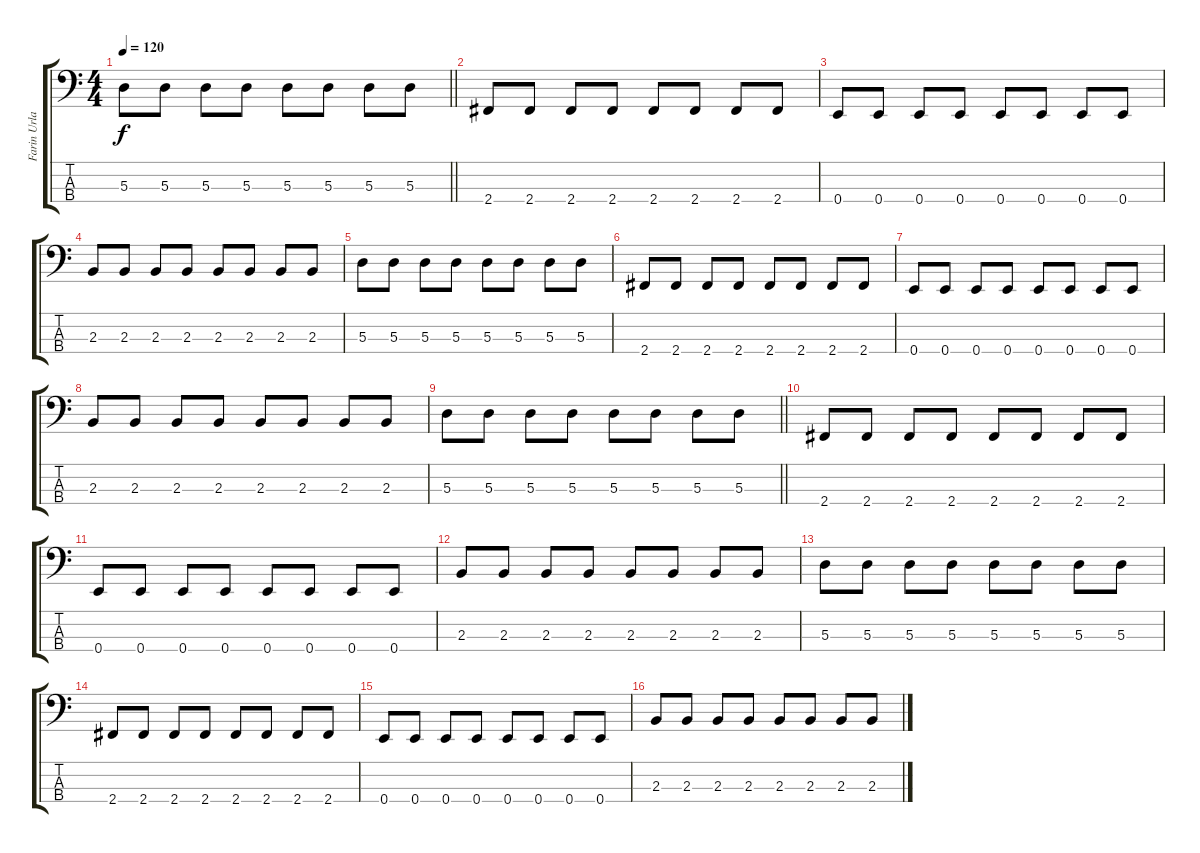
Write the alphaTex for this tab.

\track ("Farin Urlaub" "Farin Urla") {instrument electricbasspick}
\staff {score tabs}
\tuning (G2 D2 A1 E1) {hide}
\ts (4 4)
\tempo 120
\clef f4
\barLineRight lightlight
\ks c
5.3.8{dy f} 5.3.8 5.3.8 5.3.8 5.3.8 5.3.8 5.3.8 5.3.8 |
2.4.8 2.4.8 2.4.8 2.4.8 2.4.8 2.4.8 2.4.8 2.4.8 |
0.4.8 0.4.8 0.4.8 0.4.8 0.4.8 0.4.8 0.4.8 0.4.8 |
2.3.8 2.3.8 2.3.8 2.3.8 2.3.8 2.3.8 2.3.8 2.3.8 |
5.3.8 5.3.8 5.3.8 5.3.8 5.3.8 5.3.8 5.3.8 5.3.8 |
2.4.8 2.4.8 2.4.8 2.4.8 2.4.8 2.4.8 2.4.8 2.4.8 |
0.4.8 0.4.8 0.4.8 0.4.8 0.4.8 0.4.8 0.4.8 0.4.8 |
2.3.8 2.3.8 2.3.8 2.3.8 2.3.8 2.3.8 2.3.8 2.3.8 |
\barLineRight lightlight
5.3.8 5.3.8 5.3.8 5.3.8 5.3.8 5.3.8 5.3.8 5.3.8 |
2.4.8 2.4.8 2.4.8 2.4.8 2.4.8 2.4.8 2.4.8 2.4.8 |
0.4.8 0.4.8 0.4.8 0.4.8 0.4.8 0.4.8 0.4.8 0.4.8 |
2.3.8 2.3.8 2.3.8 2.3.8 2.3.8 2.3.8 2.3.8 2.3.8 |
5.3.8 5.3.8 5.3.8 5.3.8 5.3.8 5.3.8 5.3.8 5.3.8 |
2.4.8 2.4.8 2.4.8 2.4.8 2.4.8 2.4.8 2.4.8 2.4.8 |
0.4.8 0.4.8 0.4.8 0.4.8 0.4.8 0.4.8 0.4.8 0.4.8 |
2.3.8 2.3.8 2.3.8 2.3.8 2.3.8 2.3.8 2.3.8 2.3.8
